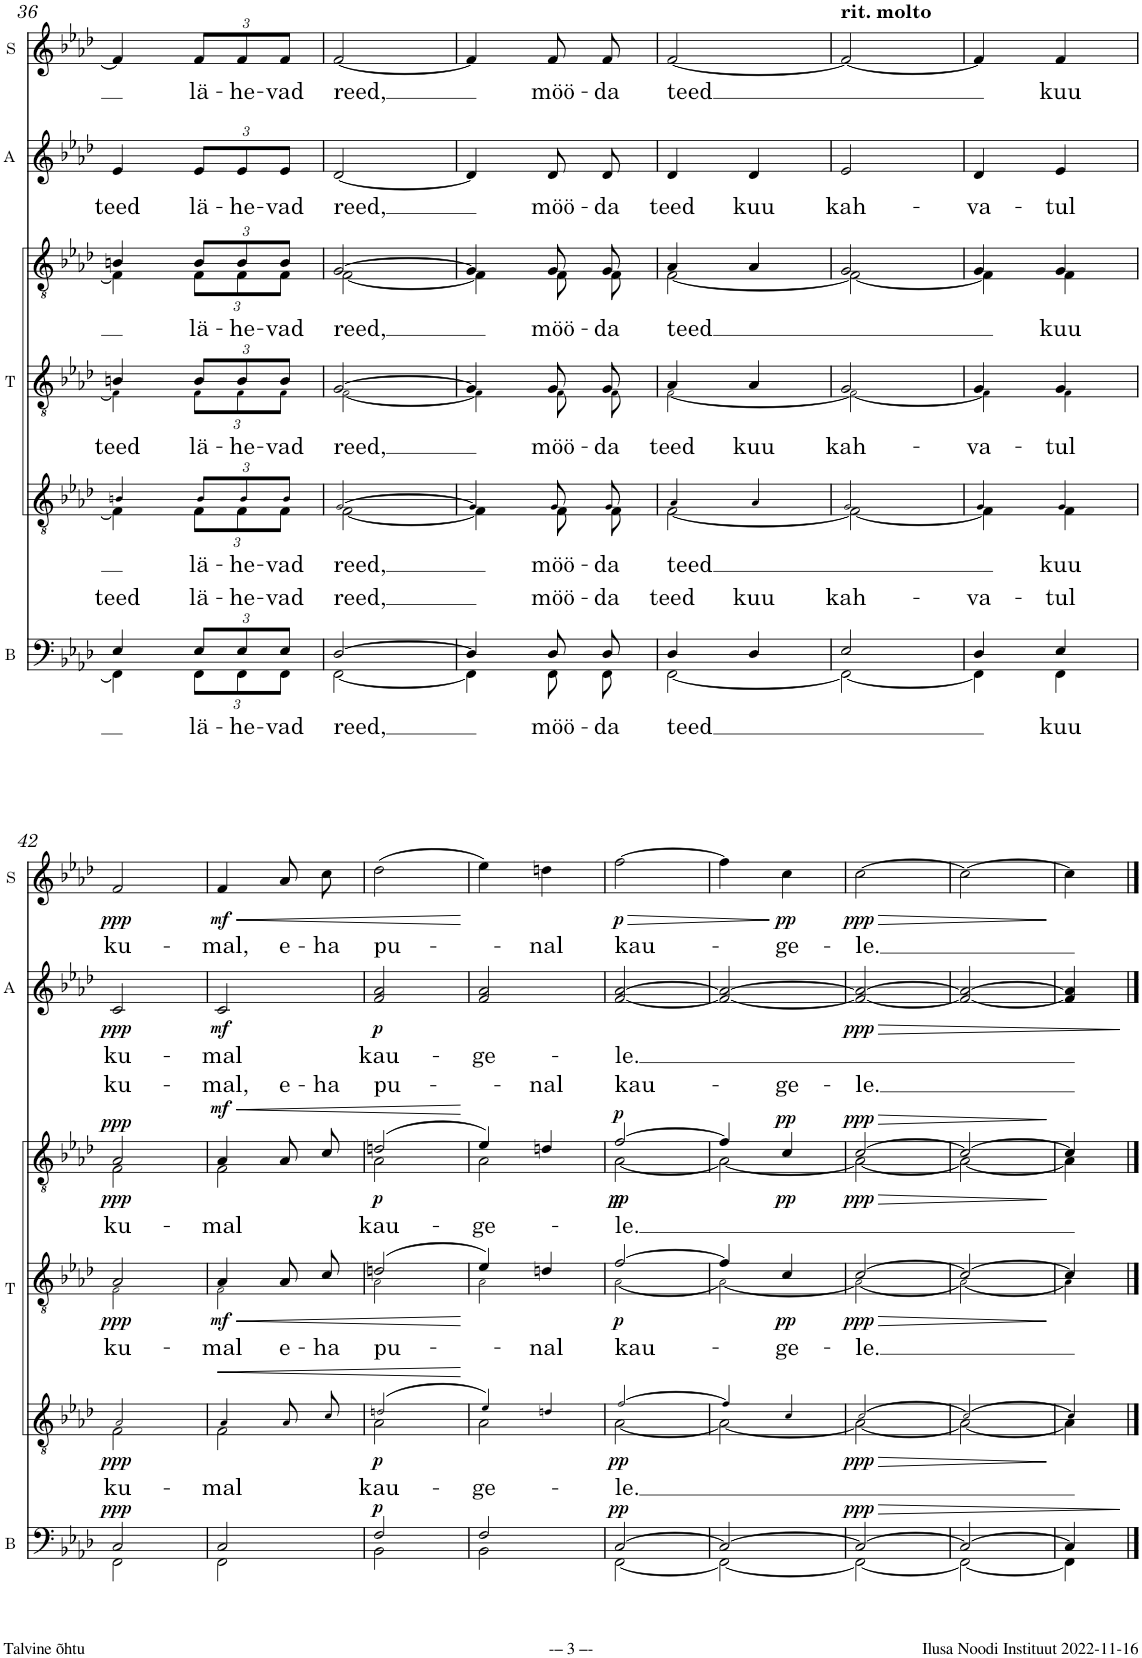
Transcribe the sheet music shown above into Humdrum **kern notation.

**kern	**text	**dynam	**kern	**text	**kern	**text	**kern	**text	**dynam	**kern	**text	**dynam	**kern	**text	**dynam
*part4	*part4	*part4	*part3	*part3	*part3	*part3	*part3	*part3	*part3	*part2	*part2	*part2	*part1	*part1	*part1
*staff6	*staff6	*staff6	*staff5	*staff5	*staff4	*staff4	*staff3	*staff3	*staff3/4/5	*staff2	*staff2	*staff2	*staff1	*staff1	*staff1
*I"B	*	*	*I"T	*	*	*	*	*	*	*I"A	*	*	*I"S	*	*
*I'B	*	*	*I'T	*	*	*	*	*	*	*I'A	*	*	*I'S	*	*
!!LO:PB:g=z
*clefF4	*	*	*clefGv2	*	*clefGv2	*	*clefGv2	*	*	*clefG2	*	*	*clefG2	*	*
*	*	*	*	*	*	*	*	*	*	*Trd1c2	*	*	*	*	*
*k[b-e-a-d-]	*	*	*k[b-e-a-d-]	*	*k[b-e-a-d-]	*	*k[b-e-a-d-]	*	*	*k[b-e-a-d-]	*	*	*k[b-e-a-d-]	*	*
*M2/4	*	*	*M2/4	*	*M2/4	*	*M2/4	*	*	*M2/4	*	*	*M2/4	*	*
=36	=36	=36	=36	=36	=36	=36	=36	=36	=36	=36	=36	=36	=36	=36	=36
!	!LO:LY:a	!	!	!	!	!LO:LY:b	!	!LO:LY:a	!	!	!LO:LY:b	!	!	!	!
*^	*	*	*^	*	*^	*	*^	*	*	*	*	*	*	*	*
4E-/	4FF\]	teed	.	4F\]	4Bn/	.	4Bn/	4F\	teed	4Bn/	4F\]	teed	.	4e-/	teed	.	4f/]	.	.
*Xbrackettup	*	*	*	*	*	*	*	*	*	*	*	*	*	*	*	*	*	*	*
!	!	!LO:LY:a	!	!	!	!	!	!	!	!	!	!	!	!	!	!	!	!	!
!	!	!LO:LY:b	!	!	!	!	!	!	!	!	!	!	!	!	!	!	!	!	!
*	*	*	*	*Xbrackettup	*	*	*	*	*	*	*	*	*	*	*	*	*	*	*
!	!	!	!	!	!	!LO:LY:b	!	!	!	!	!	!	!	!	!	!	!	!	!
*	*	*	*	*	*	*	*Xbrackettup	*	*	*	*	*	*	*	*	*	*	*	*
!	!	!	!	!	!	!	!	!	!LO:LY:b	!	!	!	!	!	!	!	!	!	!
*	*	*	*	*	*	*	*	*	*	*Xbrackettup	*	*	*	*	*	*	*	*	*
!	!	!	!	!	!	!	!	!	!	!	!	!LO:LY:a	!	!	!	!	!	!	!
!	!	!	!	!	!	!	!	!	!	!	!	!LO:LY:b	!	!	!	!	!	!	!
*	*	*	*	*	*	*	*	*	*	*	*	*	*	*Xbrackettup	*	*	*	*	*
!	!	!	!	!	!	!	!	!	!	!	!	!	!	!	!LO:LY:b	!	!	!	!
*	*	*	*	*	*	*	*	*	*	*	*	*	*	*	*	*	*Xbrackettup	*	*
!	!	!	!	!	!	!	!	!	!	!	!	!	!	!	!	!	!	!LO:LY:b	!
12E-/L	12FF\L	lä-	.	12F\L	12B/L	lä-	12B/L	12F\L	lä-	12B/L	12F\L	lä-	.	12e-/L	lä-	.	12f/L	lä-	.
!	!	!LO:LY:a	!	!	!	!	!	!	!	!	!	!	!	!	!	!	!	!	!
!	!	!LO:LY:b	!	!	!	!LO:LY:b	!	!	!LO:LY:b	!	!	!LO:LY:a	!	!	!	!	!	!	!
!	!	!	!	!	!	!	!	!	!	!	!	!LO:LY:b	!	!	!LO:LY:b	!	!	!LO:LY:b	!
12E-/	12FF\	-he-	.	12F\	12B/	-he-	12B/	12F\	-he-	12B/	12F\	-he-	.	12e-/	-he-	.	12f/	-he-	.
!	!	!LO:LY:a	!	!	!	!	!	!	!	!	!	!	!	!	!	!	!	!	!
!	!	!LO:LY:b	!	!	!	!LO:LY:b	!	!	!LO:LY:b	!	!	!LO:LY:a	!	!	!	!	!	!	!
!	!	!	!	!	!	!	!	!	!	!	!	!LO:LY:b	!	!	!LO:LY:b	!	!	!LO:LY:b	!
12E-/J	12FF\J	-vad	.	12F\J	12B/J	-vad	12B/J	12F\J	-vad	12B/J	12F\J	-vad	.	12e-/J	-vad	.	12f/J	-vad	.
=37	=37	=37	=37	=37	=37	=37	=37	=37	=37	=37	=37	=37	=37	=37	=37	=37	=37	=37	=37
!	!	!LO:LY:a	!	!	!	!	!	!	!	!	!	!	!	!	!	!	!	!	!
!	!	!LO:LY:b	!	!	!	!LO:LY:b	!	!	!LO:LY:b	!	!	!LO:LY:a	!	!	!	!	!	!	!
!	!	!	!	!	!	!	!	!	!	!	!	!LO:LY:b	!	!	!LO:LY:b	!	!	!LO:LY:b	!
[2D-/	[2FF\	reed,	.	[2F\	2G/	reed,	[2G/	2F\	reed,	[2G/	[2F\	reed,	.	[2d-/	reed,	.	[2f/	reed,	.
=38	=38	=38	=38	=38	=38	=38	=38	=38	=38	=38	=38	=38	=38	=38	=38	=38	=38	=38	=38
4D-/]	4FF\]	.	.	4F\]	4G/	.	4G/]	4F\	.	4G/]	4F\]	.	.	4d-/]	.	.	4f/]	.	.
!	!	!LO:LY:a	!	!	!	!	!	!	!	!	!	!	!	!	!	!	!	!	!
!	!	!LO:LY:b	!	!	!	!LO:LY:b	!	!	!LO:LY:b	!	!	!LO:LY:a	!	!	!	!	!	!	!
!	!	!	!	!	!	!	!	!	!	!	!	!LO:LY:b	!	!	!LO:LY:b	!	!	!LO:LY:b	!
8D-/	8FF\	möö-	.	8F\	8G/	möö-	8G/	8F\	möö-	8G/	8F\	möö-	.	8d-/	möö-	.	8f/	möö-	.
!	!	!LO:LY:a	!	!	!	!	!	!	!	!	!	!	!	!	!	!	!	!	!
!	!	!LO:LY:b	!	!	!	!LO:LY:b	!	!	!LO:LY:b	!	!	!LO:LY:a	!	!	!	!	!	!	!
!	!	!	!	!	!	!	!	!	!	!	!	!LO:LY:b	!	!	!LO:LY:b	!	!	!LO:LY:b	!
8D-/	8FF\	-da	.	8F\	8G/	-da	8G/	8F\	-da	8G/	8F\	-da	.	8d-/	-da	.	8f/	-da	.
=39	=39	=39	=39	=39	=39	=39	=39	=39	=39	=39	=39	=39	=39	=39	=39	=39	=39	=39	=39
!	!	!LO:LY:a	!	!	!	!	!	!	!	!	!	!	!	!	!	!	!	!	!
!	!	!LO:LY:b	!	!	!	!LO:LY:b	!	!	!LO:LY:b	!	!	!LO:LY:a	!	!	!	!	!	!	!
!	!	!	!	!	!	!	!	!	!	!	!	!LO:LY:b	!	!	!LO:LY:b	!	!	!LO:LY:b	!
4D-/	[2FF\	teed	.	[2F\	4A-/	teed	4A-/	2F\	teed	4A-/	[2F\	teed	.	4d-/	teed	.	[2f/	teed	.
!	!	!LO:LY:a	!	!	!	!	!	!	!LO:LY:b	!	!	!LO:LY:a	!	!	!LO:LY:b	!	!	!	!
4D-/	.	kuu	.	.	4A-/	.	4A-/	.	kuu	4A-/	.	kuu	.	4d-/	kuu	.	.	.	.
=40	=40	=40	=40	=40	=40	=40	=40	=40	=40	=40	=40	=40	=40	=40	=40	=40	=40	=40	=40
!	!	!	!	!	!	!	!	!	!	!	!	!	!	!	!	!	!LO:TX:a:B:t=rit. molto	!	!
!	!	!LO:LY:a	!	!	!	!	!	!	!LO:LY:b	!	!	!LO:LY:a	!	!	!LO:LY:b	!	!	!	!
2E-/	2FF\_	kah-	.	2F\_	2G/	.	2G/	2F\	kah-	2G/	2F\_	kah-	.	2e-/	kah-	.	2f/_	.	.
=41	=41	=41	=41	=41	=41	=41	=41	=41	=41	=41	=41	=41	=41	=41	=41	=41	=41	=41	=41
!	!	!LO:LY:a	!	!	!	!	!	!	!LO:LY:b	!	!	!LO:LY:a	!	!	!LO:LY:b	!	!	!	!
4D-/	4FF\]	-va-	.	4F\]	4G/	.	4G/	4F\	-va-	4G/	4F\]	-va-	.	4d-/	-va-	.	4f/]	.	.
!	!	!LO:LY:a	!	!	!	!	!	!	!	!	!	!	!	!	!	!	!	!	!
!	!	!LO:LY:b	!	!	!	!LO:LY:b	!	!	!LO:LY:b	!	!	!LO:LY:a	!	!	!	!	!	!	!
!	!	!	!	!	!	!	!	!	!	!	!	!LO:LY:b	!	!	!LO:LY:b	!	!	!LO:LY:b	!
4E-/	4FF\	kuu	.	4F\	4G/	kuu	4G/	4F\	-tul	4G/	4F\	kuu	.	4e-/	-tul	.	4f/	kuu	.
!!LO:LB:g=z
=42	=42	=42	=42	=42	=42	=42	=42	=42	=42	=42	=42	=42	=42	=42	=42	=42	=42	=42	=42
!	!	!LO:LY:a	!	!	!	!	!	!	!	!	!	!	!	!	!	!	!	!	!
!	!	!LO:LY:b	!	!	!	!LO:LY:b	!	!	!LO:LY:b	!	!	!LO:LY:a	!	!	!	!	!	!	!
!	!	!	!LO:DY:a	!	!	!	!	!	!	!	!	!LO:LY:b	!LO:DY:b=3	!	!LO:LY:b	!	!	!LO:LY:b	!
!	!	!	!	!	!	!	!	!	!	!	!	!	!LO:DY:n=1:b=2	!	!	!	!	!	!
!	!	!	!	!	!	!	!	!	!	!	!	!	!LO:DY:n=2:a	!	!	!	!	!	!
!	!	!	!	!	!	!	!	!	!	!	!	!	!LO:DY:n=3:b	!	!	!LO:DY:b	!	!	!LO:DY:b
2C/	2FF\	ku-	ppp	2F\	2A-/	ku-	2A-/	2F\	ku-	2A-/	2F\	ku-	ppp ppp ppp ppp	2c/	ku-	ppp	2f/	ku-	ppp
=43	=43	=43	=43	=43	=43	=43	=43	=43	=43	=43	=43	=43	=43	=43	=43	=43	=43	=43	=43
!	!	!LO:LY:a	!	!	!	!	!	!	!	!	!	!	!	!	!	!	!	!	!
!	!	!LO:LY:b	!	!	!	!LO:LY:b	!	!	!LO:LY:b	!	!	!LO:LY:a	!LO:HP:b	!	!	!	!	!	!
!	!	!	!	!	!	!	!	!	!	!	!	!LO:LY:b	!LO:DY:n=1:b=2	!	!LO:LY:b	!	!	!LO:LY:b	!LO:HP:b
!	!	!	!	!	!	!	!	!	!	!	!	!	!LO:DY:n=2:a	!	!	!LO:DY:b	!	!	!LO:DY:n=1:b
2C/	2FF\	-mal	.	2F\	4A-/	-mal	4A-/	2F\	-mal	4A-/	2F\	-mal	< mf mf	2c/	-mal	mf	4f/	-mal,	< mf
!	!	!	!	!	!	!	!	!	!LO:LY:b	!	!	!LO:LY:a	!	!	!	!	!	!LO:LY:b	!
.	.	.	.	.	8A-/	.	8A-/	.	e-	8A-/	.	e-	.	.	.	.	8a-/	e-	.
!	!	!	!	!	!	!	!	!	!LO:LY:b	!	!	!LO:LY:a	!	!	!	!	!	!LO:LY:b	!
.	.	.	.	.	8c/	.	8c/	.	-ha	8c/	.	-ha	.	.	.	.	8cc\	-ha	.
=44	=44	=44	=44	=44	=44	=44	=44	=44	=44	=44	=44	=44	=44	=44	=44	=44	=44	=44	=44
!	!	!LO:LY:a	!	!	!	!	!	!	!	!	!	!	!	!	!	!	!	!	!
!	!	!LO:LY:b	!	!	!	!LO:LY:b	!	!	!LO:LY:b	!	!	!LO:LY:a	!	!	!	!	!	!	!
!	!	!	!LO:DY:a	!	!	!	!	!	!	!	!	!LO:LY:b	!LO:DY:b=3	!	!LO:LY:b	!	!	!LO:LY:b	!
!	!	!	!	!	!	!	!	!	!	!	!	!	!LO:DY:n=1:b	!	!	!LO:DY:b	!	!	!
2F/	2BB-\	kau-	p	2A-\	2dn/	kau-	2dn/	2A-\	pu-	(2dn/	2A-\	kau-	p p	2f/ 2a-/	kau-	p	(2dd-\	pu-	.
*v	*v	*	*	*	*	*	*	*	*	*	*	*	*	*	*	*	*	*	*
*	*	*	*v	*v	*	*	*	*	*	*	*	*	*	*	*	*	*	*
*	*	*	*	*	*v	*v	*	*	*	*	*	*	*	*	*	*	*
*	*	*	*	*	*	*	*v	*v	*	*	*	*	*	*	*	*
.	.	.	.	.	.	.	.	.	[	.	.	.	.	.	[
=45	=45	=45	=45	=45	=45	=45	=45	=45	=45	=45	=45	=45	=45	=45	=45
!	!LO:LY:a	!	!	!	!	!	!	!	!	!	!	!	!	!	!
*^	*	*	*	*	*	*	*	*	*	*	*	*	*	*	*
!	!	!LO:LY:b	!	!	!LO:LY:b	!	!	!	!LO:LY:b	!	!	!LO:LY:b	!	!	!	!
*	*	*	*	*^	*	*^	*	*^	*	*	*	*	*	*	*	*
2F/	2BB-\	-ge-	.	2A-\	4e-/	-ge-	4e-/	2A-\	.	4e-/)	2A-\	-ge-	.	2f/ 2a-/	-ge-	.	4ee-\)	.	.
!	!	!	!	!	!	!	!	!	!LO:LY:b	!	!	!LO:LY:a	!	!	!	!	!	!LO:LY:b	!
.	.	.	.	.	4dn/	.	4dn/	.	-nal	4dn/	.	-nal	.	.	.	.	4ddn\	-nal	.
=46	=46	=46	=46	=46	=46	=46	=46	=46	=46	=46	=46	=46	=46	=46	=46	=46	=46	=46	=46
!	!	!LO:LY:a	!	!	!	!	!	!	!	!	!	!	!	!	!	!	!	!	!
!	!	!LO:LY:b	!	!	!	!LO:LY:b	!	!	!LO:LY:b	!	!	!LO:LY:a	!	!	!	!	!	!	!
!	!	!	!LO:DY:a	!	!	!	!	!	!	!	!	!LO:LY:b	!LO:DY:b=3	!	!LO:LY:b	!	!	!LO:LY:b	!LO:HP:b
!	!	!	!	!	!	!	!	!	!	!	!	!	!LO:DY:n=1:b=2	!	!	!	!	!	!
!	!	!	!	!	!	!	!	!	!	!	!	!	!LO:DY:n=2:a	!	!	!	!	!	!
!	!	!	!	!	!	!	!	!	!	!	!	!	!LO:DY:n=3:b	!	!	!	!	!	!
!	!	!	!	!	!	!	!	!	!	!	!	!	!LO:DY:n=4:b	!	!	!	!	!	!LO:DY:n=1:b
[2C/	[2FF\	-le.	pp	[2A-\	2f/	-le.	[2f/	2A-\	kau-	[2f/	[2A-\	-le.	pp p p p pp	[2f/ [2a-/	-le.	.	[2ff\	kau-	> p
=47	=47	=47	=47	=47	=47	=47	=47	=47	=47	=47	=47	=47	=47	=47	=47	=47	=47	=47	=47
2C/_	2FF\_	.	.	2A-\_	4f/	.	4f/]	2A-\	.	4f/]	2A-\_	.	.	2f/_ 2a-/_	.	.	4ff\]	.	.
!	!	!	!	!	!	!	!	!	!LO:LY:b	!	!	!LO:LY:a	!LO:DY:b=2	!	!	!	!	!LO:LY:b	!
!	!	!	!	!	!	!	!	!	!	!	!	!	!LO:DY:n=1:a	!	!	!	!	!	!
!	!	!	!	!	!	!	!	!	!	!	!	!	!LO:DY:n=2:b	!	!	!	!	!	!LO:DY:n=1:b
.	.	.	.	.	4c/	.	4c/	.	-ge-	4c/	.	-ge-	pp pp pp	.	.	.	4cc\	-ge-	] pp
=48	=48	=48	=48	=48	=48	=48	=48	=48	=48	=48	=48	=48	=48	=48	=48	=48	=48	=48	=48
!	!	!	!LO:HP:b	!	!	!	!	!	!LO:LY:b	!	!	!LO:LY:a	!LO:HP:b	!	!	!	!	!	!
!	!	!	!LO:DY:n=1:a	!	!	!	!	!	!	!	!	!	!LO:HP:n=1:b	!	!	!LO:HP:b	!	!LO:LY:b	!LO:HP:b
!	!	!	!	!	!	!	!	!	!	!	!	!	!LO:DY:n=1:b=3	!	!	!	!	!	!
!	!	!	!	!	!	!	!	!	!	!	!	!	!LO:DY:n=2:b=2	!	!	!	!	!	!
!	!	!	!	!	!	!	!	!	!	!	!	!	!LO:DY:n=3:a	!	!	!	!	!	!
!	!	!	!	!	!	!	!	!	!	!	!	!	!LO:DY:n=4:b	!	!	!LO:DY:n=1:b	!	!	!LO:DY:n=1:b
2C/_	2FF\_	.	> ppp	2A-\_	2c/	.	[2c/	2A-\	-le.	[2c/	2A-\_	-le.	> > ppp ppp ppp ppp	2f/_ 2a-/_	.	> ppp	[2cc\	-le.	> ppp
=49	=49	=49	=49	=49	=49	=49	=49	=49	=49	=49	=49	=49	=49	=49	=49	=49	=49	=49	=49
2C/_	2FF\_	.	.	2A-\_	2c/	.	2c/_	2A-\	.	2c/_	2A-\_	.	.	2f/_ 2a-/_	.	.	2cc\_	.	.
*v	*v	*	*	*	*	*	*	*	*	*	*	*	*	*	*	*	*	*	*
*	*	*	*v	*v	*	*	*	*	*	*	*	*	*	*	*	*	*	*
*	*	*	*	*	*v	*v	*	*	*	*	*	*	*	*	*	*	*
*	*	*	*	*	*	*	*v	*v	*	*	*	*	*	*	*	*
.	.	.	.	.	.	.	.	.	] ]	.	.	.	.	.	]
=50	=50	=50	=50	=50	=50	=50	=50	=50	=50	=50	=50	=50	=50	=50	=50
*^	*	*	*^	*	*^	*	*^	*	*	*	*	*	*	*	*
4C/]	4FF\]	.	.	4A-\]	4c/	.	4c/]	4A-\	.	4c/]	4A-\]	.	.	4f/] 4a-/]	.	.	4cc\]	.	.
*v	*v	*	*	*	*	*	*	*	*	*	*	*	*	*	*	*	*	*	*
*	*	*	*v	*v	*	*	*	*	*	*	*	*	*	*	*	*	*	*
*	*	*	*	*	*v	*v	*	*	*	*	*	*	*	*	*	*	*
*	*	*	*	*	*	*	*v	*v	*	*	*	*	*	*	*	*
.	.	]	.	.	.	.	.	.	.	.	.	]	.	.	.
==	==	==	==	==	==	==	==	==	==	==	==	==	==	==	==
*-	*-	*-	*-	*-	*-	*-	*-	*-	*-	*-	*-	*-	*-	*-	*-
